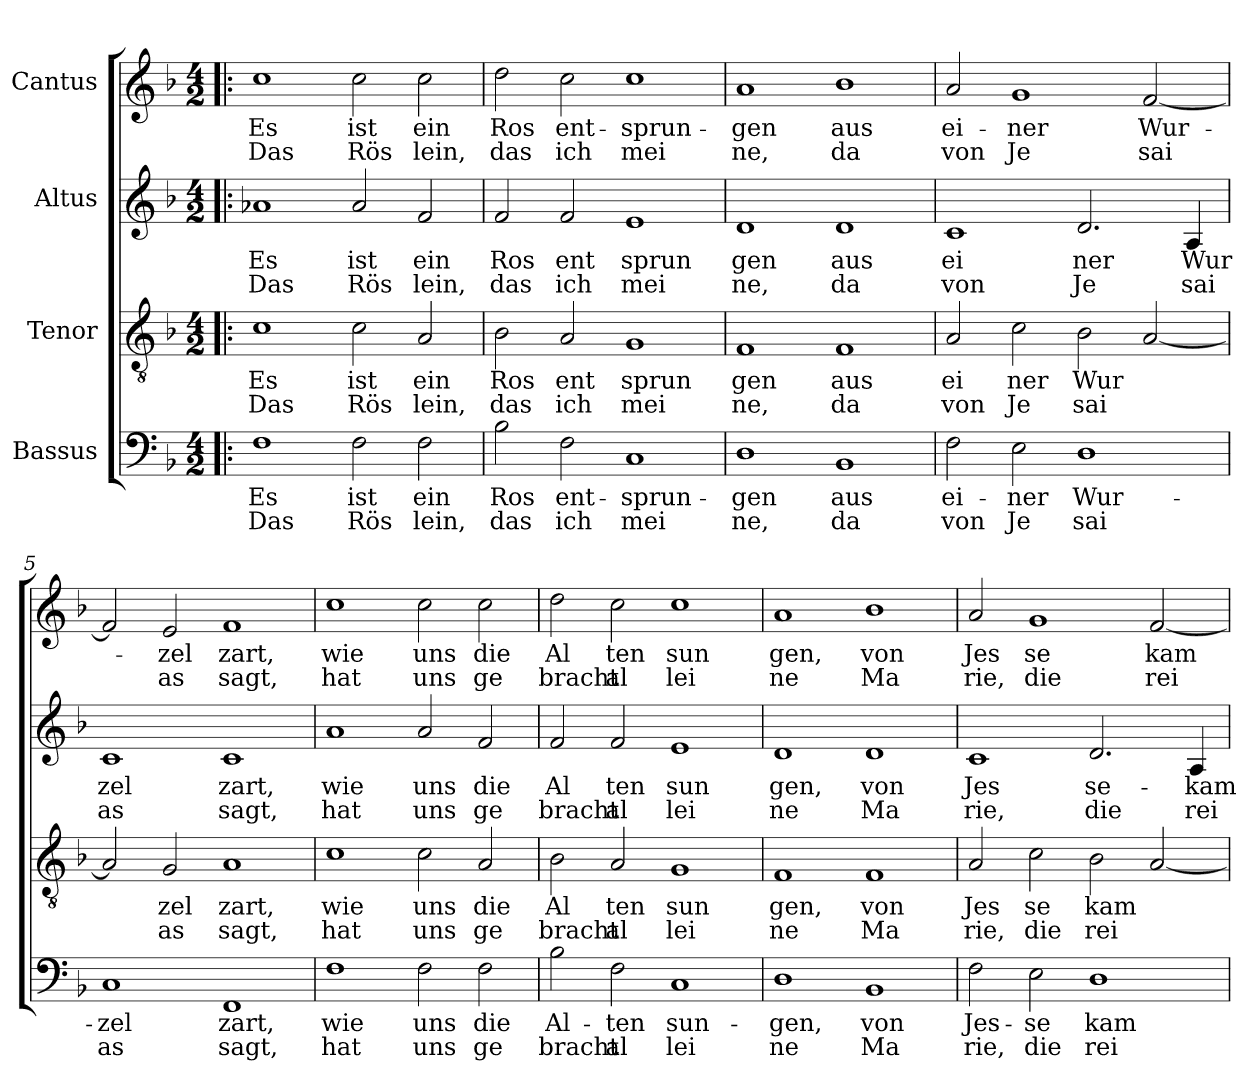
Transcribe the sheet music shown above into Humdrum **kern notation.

**kern	**text	**text	**kern	**text	**text	**kern	**text	**text	**kern	**text	**text
*part4	*part4	*part4	*part3	*part3	*part3	*part2	*part2	*part2	*part1	*part1	*part1
*staff4	*staff4	*staff4	*staff3	*staff3	*staff3	*staff2	*staff2	*staff2	*staff1	*staff1	*staff1
*I"Bassus	*	*	*I"Tenor	*	*	*I"Altus	*	*	*I"Cantus	*	*
*clefF4	*	*	*clefGv2	*	*	*clefG2	*	*	*clefG2	*	*
*k[b-]	*	*	*k[b-]	*	*	*k[b-]	*	*	*k[b-]	*	*
*F:	*	*	*F:	*	*	*F:	*	*	*F:	*	*
*M4/2	*	*	*M4/2	*	*	*M4/2	*	*	*M4/2	*	*
=1!|:	=1!|:	=1!|:	=1!|:	=1!|:	=1!|:	=1!|:	=1!|:	=1!|:	=1!|:	=1!|:	=1!|:
!	!LO:LY:b	!LO:LY:b	!	!LO:LY:b	!LO:LY:b	!	!LO:LY:b	!LO:LY:b	!	!LO:LY:b	!LO:LY:b
1F	Es	Das	1c	Es	Das	1a-X	Es	Das	1cc	Es	Das
!	!LO:LY:b	!LO:LY:b	!	!LO:LY:b	!LO:LY:b	!	!LO:LY:b	!LO:LY:b	!	!LO:LY:b	!LO:LY:b
2F\	ist	Rös	2c\	ist	Rös	2a-/	ist	Rös	2cc\	ist	Rös
!	!LO:LY:b	!LO:LY:b	!	!LO:LY:b	!LO:LY:b	!	!LO:LY:b	!LO:LY:b	!	!LO:LY:b	!LO:LY:b
2F\	ein	lein,	2A/	ein	lein,	2f/	ein	lein,	2cc\	ein	lein,
=2	=2	=2	=2	=2	=2	=2	=2	=2	=2	=2	=2
!	!LO:LY:b	!LO:LY:b	!	!LO:LY:b	!LO:LY:b	!	!LO:LY:b	!LO:LY:b	!	!LO:LY:b	!LO:LY:b
2B-\	Ros	das	2B-\	Ros	das	2f/	Ros	das	2dd\	Ros	das
!	!LO:LY:b	!LO:LY:b	!	!LO:LY:b	!LO:LY:b	!	!LO:LY:b	!LO:LY:b	!	!LO:LY:b	!LO:LY:b
2F\	ent-	ich	2A/	ent	ich	2f/	ent	ich	2cc\	ent-	ich
!	!LO:LY:b	!LO:LY:b	!	!LO:LY:b	!LO:LY:b	!	!LO:LY:b	!LO:LY:b	!	!LO:LY:b	!LO:LY:b
1C	-sprun-	mei	1G	sprun	mei	1e	sprun	mei	1cc	-sprun-	mei
=3	=3	=3	=3	=3	=3	=3	=3	=3	=3	=3	=3
!	!LO:LY:b	!LO:LY:b	!	!LO:LY:b	!LO:LY:b	!	!LO:LY:b	!LO:LY:b	!	!LO:LY:b	!LO:LY:b
1D	-gen	ne,	1F	gen	ne,	1d	gen	ne,	1a	-gen	ne,
!	!LO:LY:b	!LO:LY:b	!	!LO:LY:b	!LO:LY:b	!	!LO:LY:b	!LO:LY:b	!	!LO:LY:b	!LO:LY:b
1BB-	aus	da	1F	aus	da	1d	aus	da	1b-	aus	da
=4	=4	=4	=4	=4	=4	=4	=4	=4	=4	=4	=4
!	!LO:LY:b	!LO:LY:b	!	!LO:LY:b	!LO:LY:b	!	!LO:LY:b	!LO:LY:b	!	!LO:LY:b	!LO:LY:b
2F\	ei-	von	2A/	ei	von	1c	ei	von	2a/	ei-	von
!	!LO:LY:b	!LO:LY:b	!	!LO:LY:b	!LO:LY:b	!	!	!	!	!LO:LY:b	!LO:LY:b
2E\	-ner	Je	2c\	ner	Je	.	.	.	1g	-ner	Je
!	!LO:LY:b	!LO:LY:b	!	!LO:LY:b	!LO:LY:b	!	!LO:LY:b	!LO:LY:b	!	!	!
1D	Wur-	sai	2B-\	Wur	sai	2.d/	ner	Je	.	.	.
!	!	!	!	!	!	!	!	!	!	!LO:LY:b	!LO:LY:b
.	.	.	[<2A/	.	.	.	.	.	[<2f/	Wur-	sai
!	!	!	!	!	!	!	!LO:LY:b	!LO:LY:b	!	!	!
.	.	.	.	.	.	4A/	Wur	sai	.	.	.
=5	=5	=5	=5	=5	=5	=5	=5	=5	=5	=5	=5
!	!LO:LY:b	!LO:LY:b	!	!	!	!	!LO:LY:b	!LO:LY:b	!	!	!
1C	-zel	as	2A/]	.	.	1c	zel	as	2f</]	.	.
!	!	!	!	!LO:LY:b	!LO:LY:b	!	!	!	!	!LO:LY:b	!LO:LY:b
.	.	.	2G/	zel	as	.	.	.	2e/	-zel	as
!	!LO:LY:b	!LO:LY:b	!	!LO:LY:b	!LO:LY:b	!	!LO:LY:b	!LO:LY:b	!	!LO:LY:b	!LO:LY:b
1FF	zart,	sagt,	1A	zart,	sagt,	1c	zart,	sagt,	1f	zart,	sagt,
!!LO:LB:g=z
=6	=6	=6	=6	=6	=6	=6	=6	=6	=6	=6	=6
!	!LO:LY:b	!LO:LY:b	!	!LO:LY:b	!LO:LY:b	!	!LO:LY:b	!LO:LY:b	!	!LO:LY:b	!LO:LY:b
1F	wie	hat	1c	wie	hat	1a	wie	hat	1cc	wie	hat
!	!LO:LY:b	!LO:LY:b	!	!LO:LY:b	!LO:LY:b	!	!LO:LY:b	!LO:LY:b	!	!LO:LY:b	!LO:LY:b
2F\	uns	uns	2c\	uns	uns	2a/	uns	uns	2cc\	uns	uns
!	!LO:LY:b	!LO:LY:b	!	!LO:LY:b	!LO:LY:b	!	!LO:LY:b	!LO:LY:b	!	!LO:LY:b	!LO:LY:b
2F\	die	ge	2A/	die	ge	2f/	die	ge	2cc\	die	ge
=7	=7	=7	=7	=7	=7	=7	=7	=7	=7	=7	=7
!	!LO:LY:b	!LO:LY:b	!	!LO:LY:b	!LO:LY:b	!	!LO:LY:b	!LO:LY:b	!	!LO:LY:b	!LO:LY:b
2B-\	Al-	bracht	2B-\	Al	bracht	2f/	Al	bracht	2dd\	Al	bracht
!	!LO:LY:b	!LO:LY:b	!	!LO:LY:b	!LO:LY:b	!	!LO:LY:b	!LO:LY:b	!	!LO:LY:b	!LO:LY:b
2F\	-ten	al	2A/	ten	al	2f/	ten	al	2cc\	ten	al
!	!LO:LY:b	!LO:LY:b	!	!LO:LY:b	!LO:LY:b	!	!LO:LY:b	!LO:LY:b	!	!LO:LY:b	!LO:LY:b
1C	sun-	lei	1G	sun	lei	1e	sun	lei	1cc	sun	lei
=8	=8	=8	=8	=8	=8	=8	=8	=8	=8	=8	=8
!	!LO:LY:b	!LO:LY:b	!	!LO:LY:b	!LO:LY:b	!	!LO:LY:b	!LO:LY:b	!	!LO:LY:b	!LO:LY:b
1D	-gen,	ne	1F	gen,	ne	1d	gen,	ne	1a	gen,	ne
!	!LO:LY:b	!LO:LY:b	!	!LO:LY:b	!LO:LY:b	!	!LO:LY:b	!LO:LY:b	!	!LO:LY:b	!LO:LY:b
1BB-	von	Ma	1F	von	Ma	1d	von	Ma	1b-	von	Ma
=9	=9	=9	=9	=9	=9	=9	=9	=9	=9	=9	=9
!	!LO:LY:b	!LO:LY:b	!	!LO:LY:b	!LO:LY:b	!	!LO:LY:b	!LO:LY:b	!	!LO:LY:b	!LO:LY:b
2F\	Jes-	rie,	2A/	Jes	rie,	1c	Jes	rie,	2a/	Jes	rie,
!	!LO:LY:b	!LO:LY:b	!	!LO:LY:b	!LO:LY:b	!	!	!	!	!LO:LY:b	!LO:LY:b
2E\	-se	die	2c\	se	die	.	.	.	1g	se	die
!	!LO:LY:b	!LO:LY:b	!	!LO:LY:b	!LO:LY:b	!	!LO:LY:b	!LO:LY:b	!	!	!
1D	kam	rei	2B-\	kam	rei	2.d/	se-	die	.	.	.
!	!	!	!	!	!	!	!	!	!	!LO:LY:b	!LO:LY:b
.	.	.	[<2A/	.	.	.	.	.	[<2f/	kam	rei
!	!	!	!	!	!	!	!LO:LY:b	!LO:LY:b	!	!	!
.	.	.	.	.	.	4A/	-kam	rei	.	.	.
=	=	=	=	=	=	=	=	=	=	=	=
*-	*-	*-	*-	*-	*-	*-	*-	*-	*-	*-	*-
